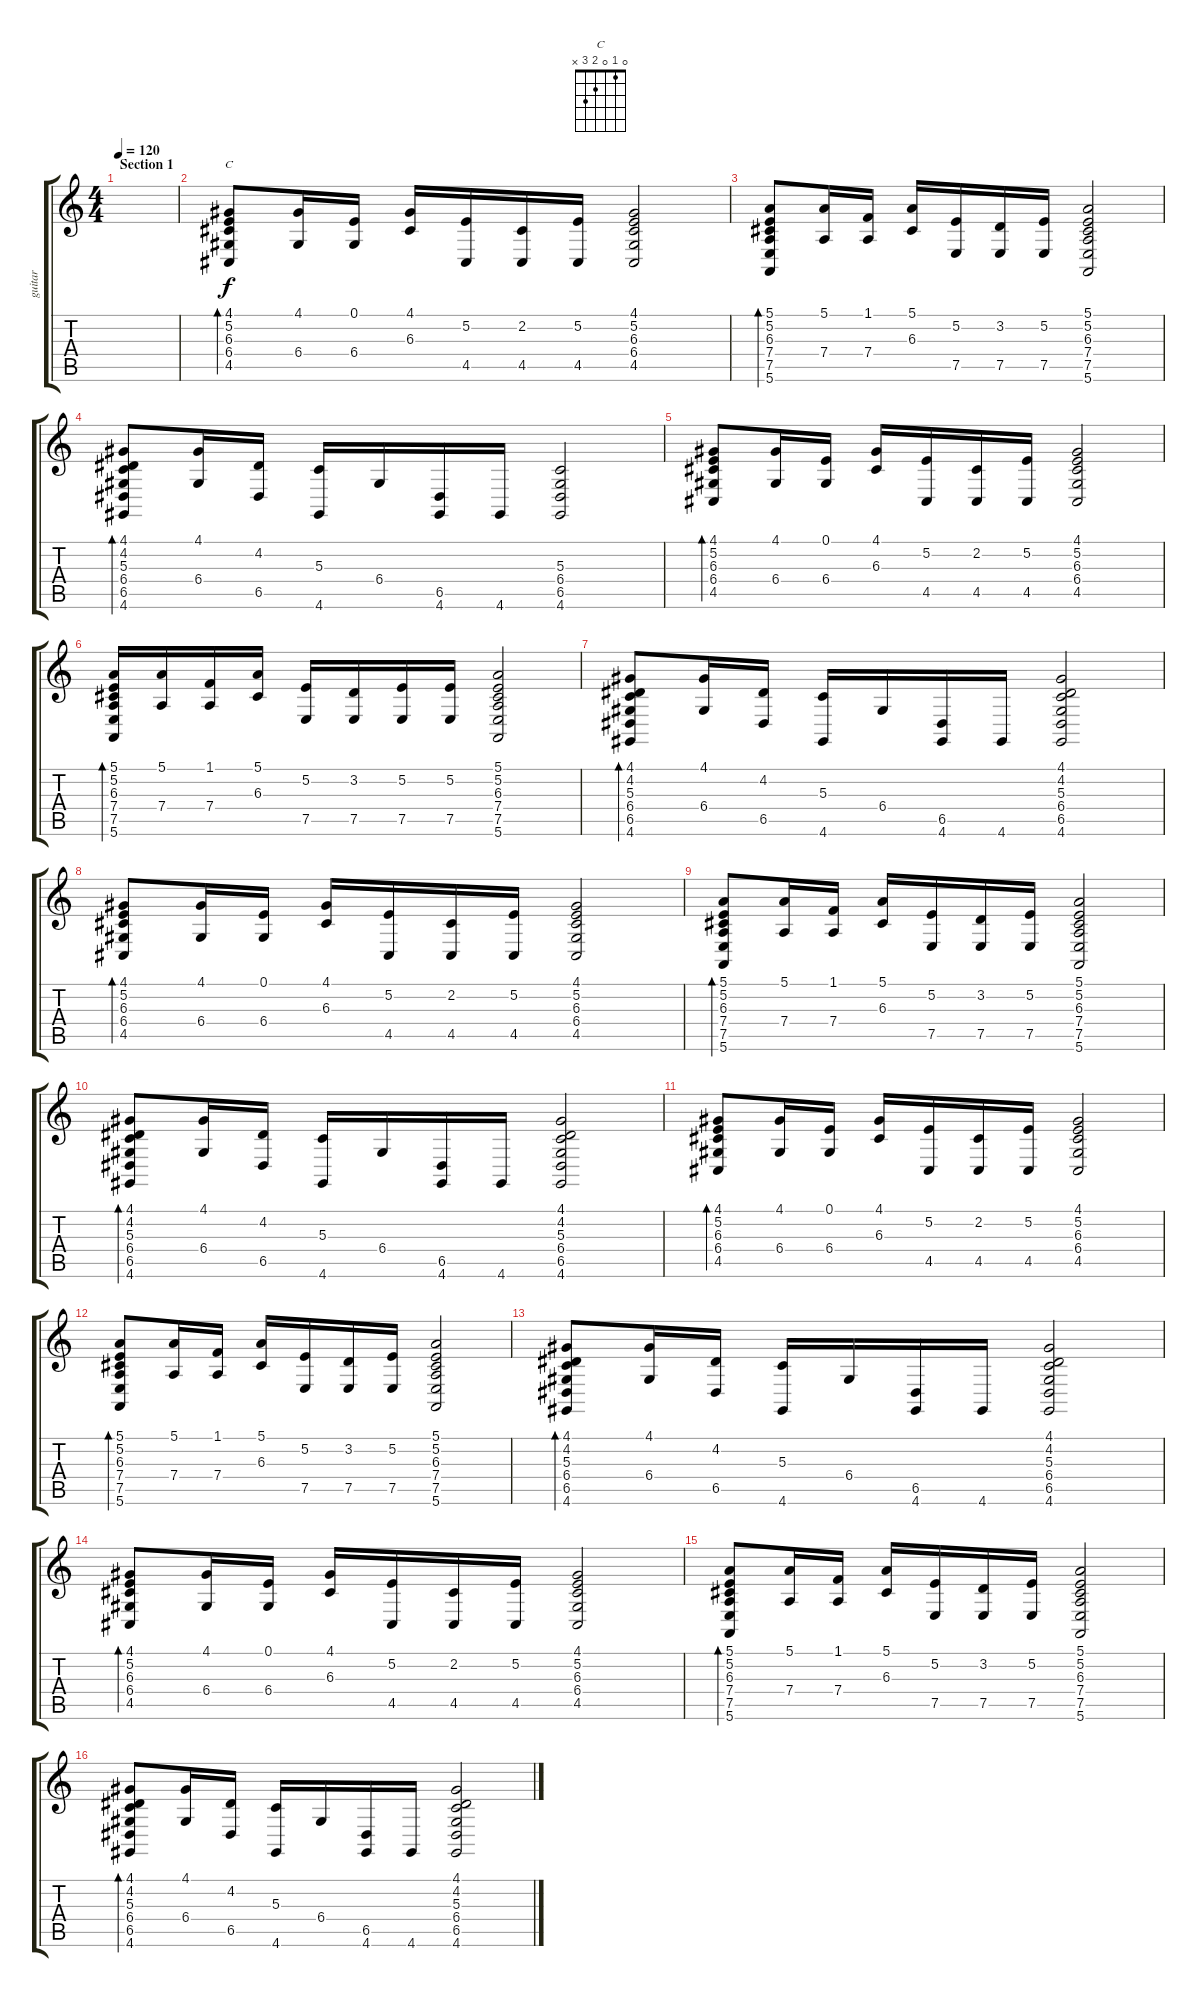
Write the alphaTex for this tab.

\track ("guitar" "guitar") {instrument harpsichord}
\staff {score tabs}
\tuning (E4 B3 G3 D3 A2 E2) {hide}
\chord ("C" 0 1 0 2 3 x)
\ts (4 4)
\section ("" "Section 1")
\tempo 120
\clef g2
\ks c
|
(4.1 5.2 6.3 6.4 4.5).8{bd 120 ch "C"} (4.1 6.4).16 (0.1 6.4).16 (4.1 6.3).16 (5.2 4.5).16 (2.2 4.5).16 (5.2 4.5).16 (4.1 5.2 6.3 6.4 4.5).2 |
(5.1 5.2 6.3 7.4 7.5 5.6).8{bd 60} (5.1 7.4).16 (1.1 7.4).16 (5.1 6.3).16 (5.2 7.5).16 (3.2 7.5).16 (5.2 7.5).16 (5.1 5.2 6.3 7.4 7.5 5.6).2 |
(4.1 4.2 5.3 6.4 6.5 4.6).8{bd 60} (4.1 6.4).16 (4.2 6.5).16 (5.3 4.6).16 6.4.16 (6.5 4.6).16 4.6.16 (5.3 6.4 6.5 4.6).2 |
(4.1 5.2 6.3 6.4 4.5).8{bd 60} (4.1 6.4).16 (0.1 6.4).16 (4.1 6.3).16 (5.2 4.5).16 (2.2 4.5).16 (5.2 4.5).16 (4.1 5.2 6.3 6.4 4.5).2 |
(5.1 5.2 6.3 7.4 7.5 5.6).16{bd 60} (5.1 7.4).16 (1.1 7.4).16 (5.1 6.3).16 (5.2 7.5).16 (3.2 7.5).16 (5.2 7.5).16 (5.2 7.5).16 (5.1 5.2 6.3 7.4 7.5 5.6).2 |
(4.1 4.2 5.3 6.4 6.5 4.6).8{bd 60} (4.1 6.4).16 (4.2 6.5).16 (5.3 4.6).16 6.4.16 (6.5 4.6).16 4.6.16 (4.1 4.2 5.3 6.4 6.5 4.6).2 |
(4.1 5.2 6.3 6.4 4.5).8{bd 60} (4.1 6.4).16 (0.1 6.4).16 (4.1 6.3).16 (5.2 4.5).16 (2.2 4.5).16 (5.2 4.5).16 (4.1 5.2 6.3 6.4 4.5).2 |
(5.1 5.2 6.3 7.4 7.5 5.6).8{bd 60} (5.1 7.4).16 (1.1 7.4).16 (5.1 6.3).16 (5.2 7.5).16 (3.2 7.5).16 (5.2 7.5).16 (5.1 5.2 6.3 7.4 7.5 5.6).2 |
(4.1 4.2 5.3 6.4 6.5 4.6).8{bd 60} (4.1 6.4).16 (4.2 6.5).16 (5.3 4.6).16 6.4.16 (6.5 4.6).16 4.6.16 (4.1 4.2 5.3 6.4 6.5 4.6).2 |
(4.1 5.2 6.3 6.4 4.5).8{bd 60} (4.1 6.4).16 (0.1 6.4).16 (4.1 6.3).16 (5.2 4.5).16 (2.2 4.5).16 (5.2 4.5).16 (4.1 5.2 6.3 6.4 4.5).2 |
(5.1 5.2 6.3 7.4 7.5 5.6).8{bd 60} (5.1 7.4).16 (1.1 7.4).16 (5.1 6.3).16 (5.2 7.5).16 (3.2 7.5).16 (5.2 7.5).16 (5.1 5.2 6.3 7.4 7.5 5.6).2 |
(4.1 4.2 5.3 6.4 6.5 4.6).8{bd 60} (4.1 6.4).16 (4.2 6.5).16 (5.3 4.6).16 6.4.16 (6.5 4.6).16 4.6.16 (4.1 4.2 5.3 6.4 6.5 4.6).2 |
(4.1 5.2 6.3 6.4 4.5).8{bd 60} (4.1 6.4).16 (0.1 6.4).16 (4.1 6.3).16 (5.2 4.5).16 (2.2 4.5).16 (5.2 4.5).16 (4.1 5.2 6.3 6.4 4.5).2 |
(5.1 5.2 6.3 7.4 7.5 5.6).8{bd 60} (5.1 7.4).16 (1.1 7.4).16 (5.1 6.3).16 (5.2 7.5).16 (3.2 7.5).16 (5.2 7.5).16 (5.1 5.2 6.3 7.4 7.5 5.6).2 |
(4.1 4.2 5.3 6.4 6.5 4.6).8{bd 60} (4.1 6.4).16 (4.2 6.5).16 (5.3 4.6).16 6.4.16 (6.5 4.6).16 4.6.16 (4.1 4.2 5.3 6.4 6.5 4.6).2
